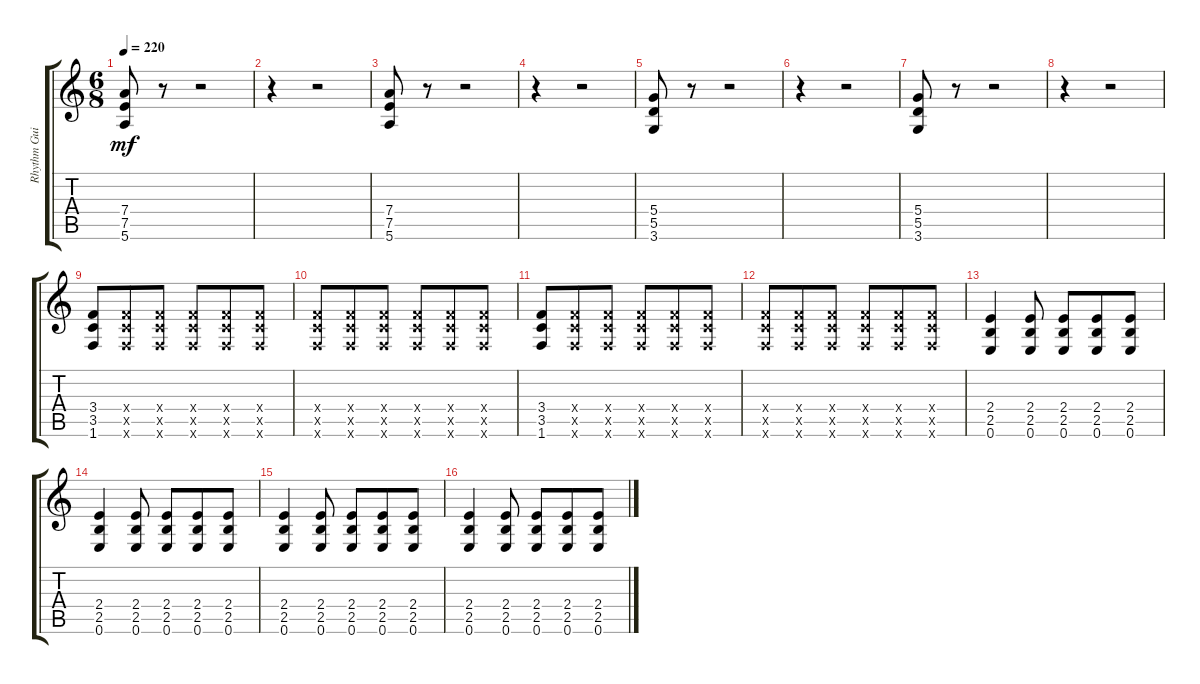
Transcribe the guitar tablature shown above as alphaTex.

\track ("Rhythm Guitar" "Rhythm Gui") {instrument acousticguitarsteel}
\staff {score tabs}
\tuning (E4 B3 G3 D3 A2 E2) {hide}
\ts (6 8)
\tempo 220
\clef g2
\ks c
(7.4 7.5 5.6).8{dy mf} r.8 r.2 |
r.4 r.2 |
(7.4 7.5 5.6).8 r.8 r.2 |
r.4 r.2 |
(5.4 5.5 3.6).8 r.8 r.2 |
r.4 r.2 |
(5.4 5.5 3.6).8 r.8 r.2 |
r.4 r.2 |
(3.4 3.5 1.6).8 (3.4{x} 3.5{x} 1.6{x}).8 (3.4{x} 3.5{x} 1.6{x}).8 (3.4{x} 3.5{x} 1.6{x}).8 (3.4{x} 3.5{x} 1.6{x}).8 (3.4{x} 3.5{x} 1.6{x}).8 |
(3.4{x} 3.5{x} 1.6{x}).8 (3.4{x} 3.5{x} 1.6{x}).8 (3.4{x} 3.5{x} 1.6{x}).8 (3.4{x} 3.5{x} 1.6{x}).8 (3.4{x} 3.5{x} 1.6{x}).8 (3.4{x} 3.5{x} 1.6{x}).8 |
(3.4 3.5 1.6).8 (3.4{x} 3.5{x} 1.6{x}).8 (3.4{x} 3.5{x} 1.6{x}).8 (3.4{x} 3.5{x} 1.6{x}).8 (3.4{x} 3.5{x} 1.6{x}).8 (3.4{x} 3.5{x} 1.6{x}).8 |
(3.4{x} 3.5{x} 1.6{x}).8 (3.4{x} 3.5{x} 1.6{x}).8 (3.4{x} 3.5{x} 1.6{x}).8 (3.4{x} 3.5{x} 1.6{x}).8 (3.4{x} 3.5{x} 1.6{x}).8 (3.4{x} 3.5{x} 1.6{x}).8 |
(2.4 2.5 0.6).4 (2.4 2.5 0.6).8 (2.4 2.5 0.6).8 (2.4 2.5 0.6).8 (2.4 2.5 0.6).8 |
(2.4 2.5 0.6).4 (2.4 2.5 0.6).8 (2.4 2.5 0.6).8 (2.4 2.5 0.6).8 (2.4 2.5 0.6).8 |
(2.4 2.5 0.6).4 (2.4 2.5 0.6).8 (2.4 2.5 0.6).8 (2.4 2.5 0.6).8 (2.4 2.5 0.6).8 |
(2.4 2.5 0.6).4 (2.4 2.5 0.6).8 (2.4 2.5 0.6).8 (2.4 2.5 0.6).8 (2.4 2.5 0.6).8
